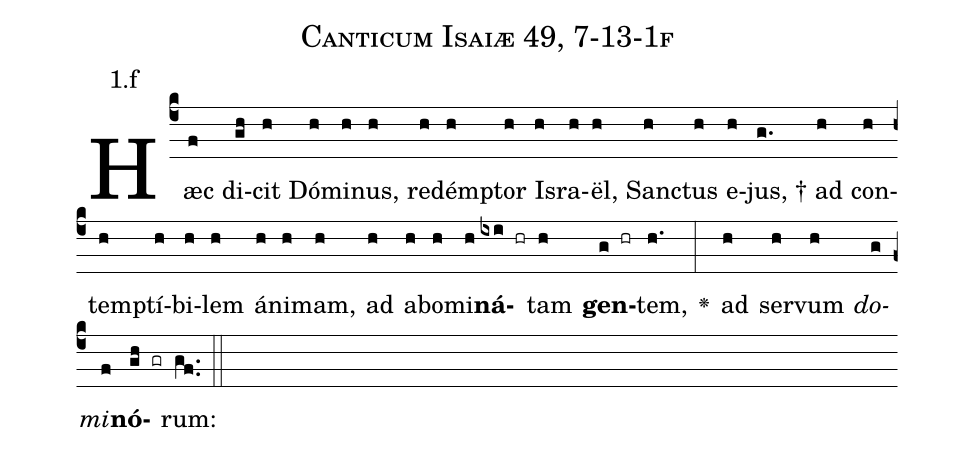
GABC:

name: Canticum Isaiæ 49, 7-13-1f;
annotation: 1.f;
%%
(c4)Hæc(f) di(gh)cit(h) Dó(h)mi(h)nus,(h) re(h)dém(h)ptor(h) Is(h)ra(h)ël,(h) San(h)ctus(h) e(h)jus, †(g.) ad(h) con(h)tem(h)ptí(h)bi(h)lem(h) á(h)ni(h)mam,(h) ad(h) a(h)bo(h)mi(h)<b>ná</b>(ixi hr)tam(h) <b>gen</b>(g hr)tem,(h.) <v>\greheightstar</v>(:) ad(h) ser(h)vum(h) <i>do</i>(g)<i>mi</i>(f)<b>nó</b>(gh gr)rum:(gf..) (::)


%E(h) u(h) o(g) u(f) a(gh) e.(gf..) (::)
